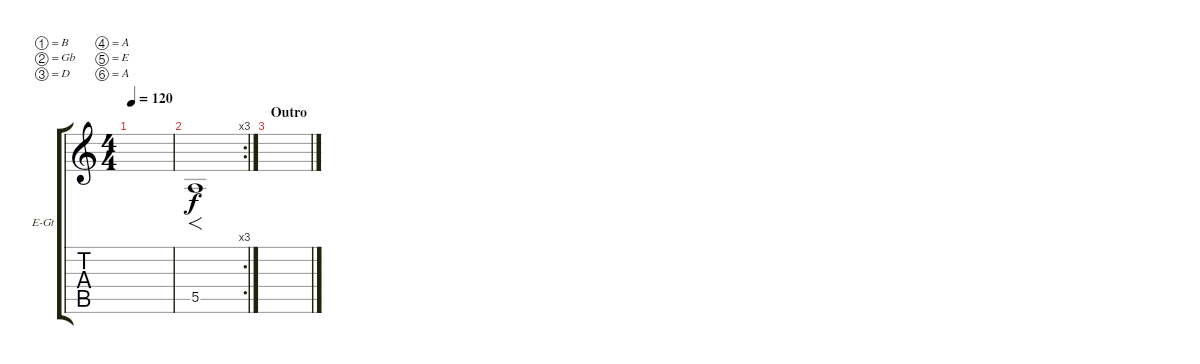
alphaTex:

\bracketExtendMode groupsimilarinstruments
\firstSystemTrackNameOrientation horizontal
\otherSystemsTrackNameOrientation horizontal
\track ("Rhythm Guitar" "E-Gt") {instrument distortionguitar}
\staff {score tabs}
\tuning (B3 Gb3 D3 A2 E2 A1)
\ts (4 4)
\tempo 120
\clef g2
\ks c
|
\rc 3
5.5.1{f} |
\section ("" "Outro")
